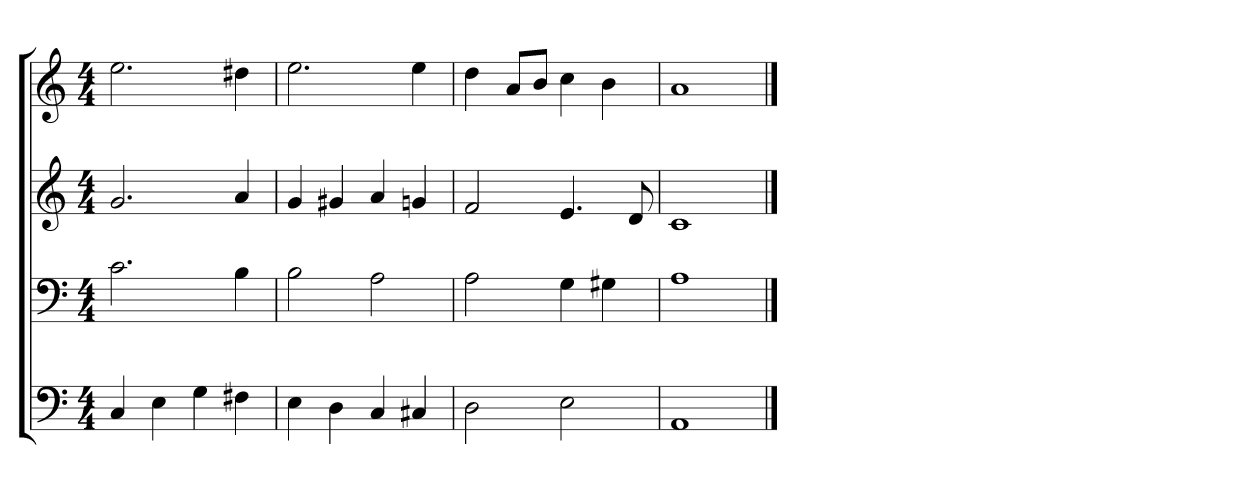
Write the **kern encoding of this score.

**kern	**kern	**kern	**kern
*part4	*part3	*part2	*part1
*staff4	*staff3	*staff2	*staff1
*clefF4	*clefF4	*clefG2	*clefG2
*k[]	*k[]	*k[]	*k[]
*C:	*C:	*C:	*C:
*M4/4	*M4/4	*M4/4	*M4/4
=1	=1	=1	=1
4C	2.c	2.g	2.ee
4E	.	.	.
4G	.	.	.
4F#X	4B	4a	4dd#X
=2	=2	=2	=2
4E	2B	4g	2.ee
4D	.	4g#X	.
4C	2A	4a	.
4C#X	.	4gn	4ee
=3	=3	=3	=3
2D	2A	2f	4dd
.	.	.	8a/L
.	.	.	8b/J
2E	4G	4.e	4cc
.	4G#X	.	4b
.	.	8d	.
=4	=4	=4	=4
1AA	1A	1c	1a
==	==	==	==
*-	*-	*-	*-
